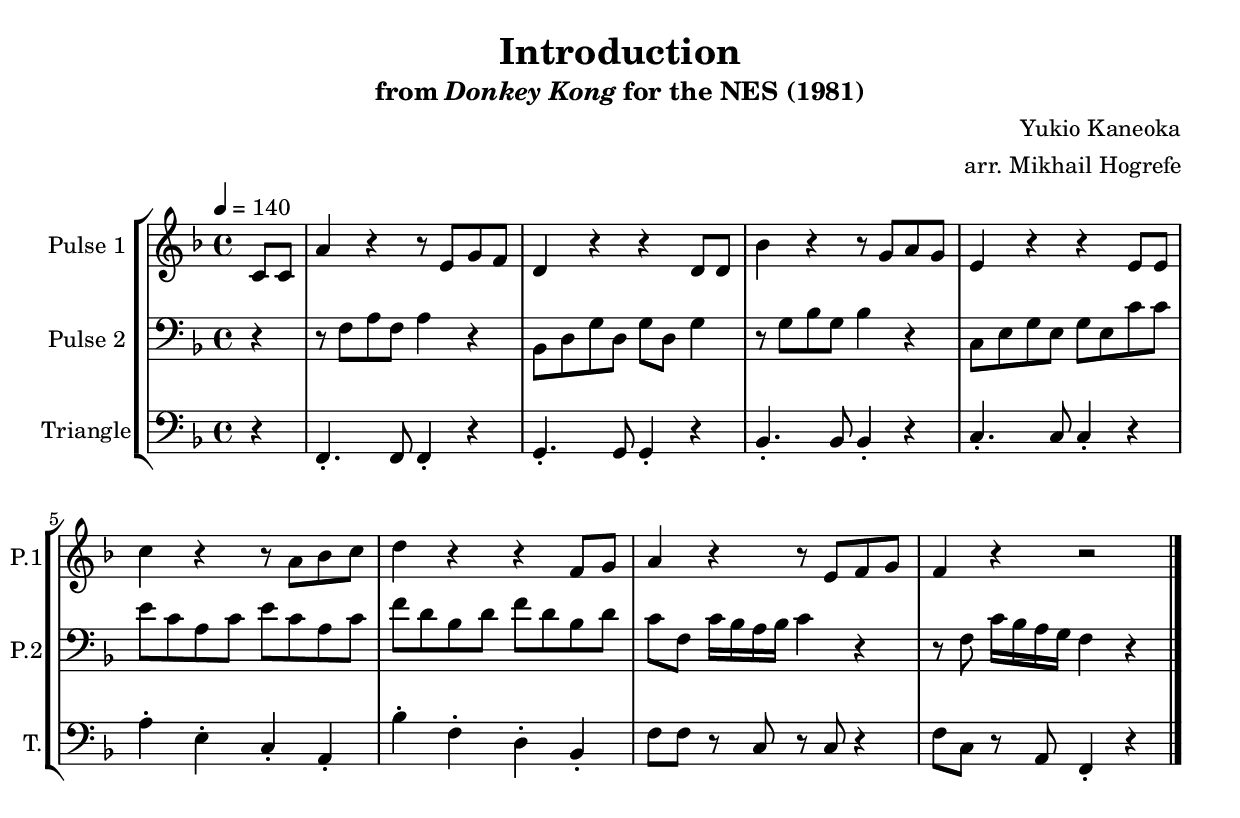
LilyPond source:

\version "2.20.0"

\book {
    \header {
        title = "Introduction"
        subtitle = \markup { "from" {\italic "Donkey Kong"} "for the NES (1981)" }
        composer = "Yukio Kaneoka"
        arranger = "arr. Mikhail Hogrefe"
    }

    \score {
        {
            \new StaffGroup <<
                \new Staff \relative c' {
                    \set Staff.instrumentName = "Pulse 1"
                    \set Staff.shortInstrumentName = "P.1"
\key f \major
\tempo 4 = 140
\partial 4 c8 c |

a'4 r4 r8 e g f |
d4 r r d8 d |
bes'4 r4 r8 g a g |
e4 r4 r e8 e |

c'4 r r8 a bes c |
d4 r r f,8 g |
a4 r r8 e f g |
f4 r r2 |
\bar "|."
                }

                \new Staff \relative c {
                    \set Staff.instrumentName = "Pulse 2"
                    \set Staff.shortInstrumentName = "P.2"
\clef bass
\key f \major

r4 |

r8 f a f a4 r |
bes,8 d g d g d g4 |
r8 g bes g bes4 r |
c,8 e g e g e c' c |

e8 c a c e c a c |
f8 d bes d f d bes d |
c8 f, c'16 bes a bes c4 r |
r8 f, c'16 bes a g f4 r |

                }

                \new Staff \relative c, {
                    \set Staff.instrumentName = "Triangle"
                    \set Staff.shortInstrumentName = "T."
\clef bass
\key f \major

r4 |

f4.-. f8 f4-. r |
g4.-. g8 g4-. r |
bes4.-. bes8 bes4-. r |
c4.-. c8 c4-. r |

a'4-. e-. c-. a-. |
bes'4-. f-. d-. bes-. |
f'8 f r c r c r4 |
f8 c r a f4-. r |

                }
            >>
        }
        \layout {
            \context {
                \Staff
                \RemoveEmptyStaves
            }
            \context {
                \DrumStaff
                \RemoveEmptyStaves
            }
        }
        \midi {}
    }
}
